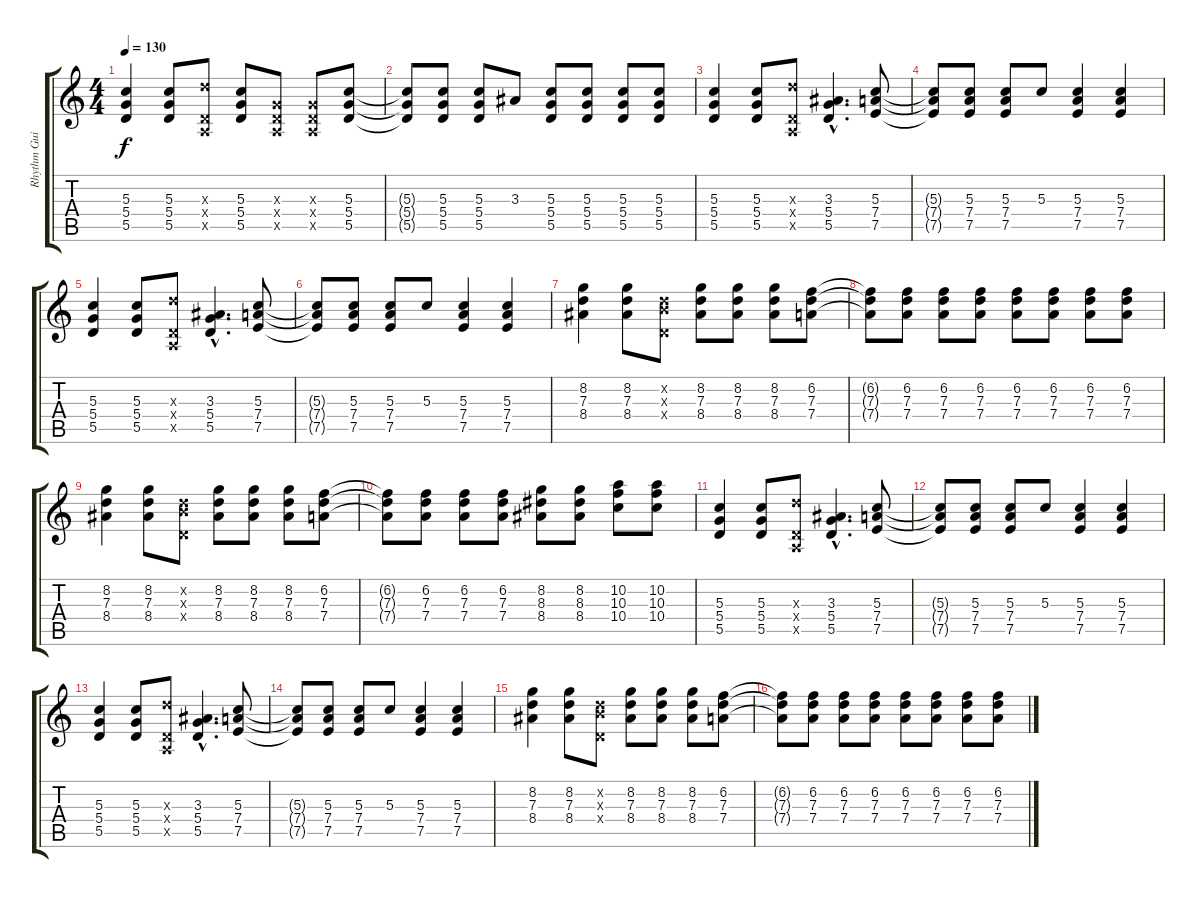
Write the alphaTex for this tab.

\track ("Rhythm Guitar" "Rhythm Gui") {instrument distortionguitar}
\staff {score tabs}
\tuning (E4 B3 G3 D3 A2 E2) {hide}
\ts (4 4)
\tempo 130
\clef g2
\ks c
(5.3 5.4 5.5).4{dy f} (5.3 5.4 5.5).8 (7.3{x} 0.4{x} 0.5{x}).8 (5.3 5.4 5.5).8 (0.3{x} 0.4{x} 0.5{x}).8 (0.3{x} 0.4{x} 0.5{x}).8 (5.3 5.4 5.5).8 |
(5.3{t} 5.4{t} 5.5{t}).8 (5.3 5.4 5.5).8 (5.3 5.4 5.5).8 3.3.8 (5.3 5.4 5.5).8 (5.3 5.4 5.5).8 (5.3 5.4 5.5).8 (5.3 5.4 5.5).8 |
(5.3 5.4 5.5).4 (5.3 5.4 5.5).8 (7.3{x} 0.4{x} 0.5{x}).8 (3.3{hac} 5.4{hac} 5.5{hac}).4{d} (5.3 7.4 7.5).8 |
(5.3{t} 7.4{t} 7.5{t}).8 (5.3 7.4 7.5).8 (5.3 7.4 7.5).8 5.3.8 (5.3 7.4 7.5).4 (5.3 7.4 7.5).4 |
(5.3 5.4 5.5).4 (5.3 5.4 5.5).8 (7.3{x} 0.4{x} 0.5{x}).8 (3.3{hac} 5.4{hac} 5.5{hac}).4{d} (5.3 7.4 7.5).8 |
(5.3{t} 7.4{t} 7.5{t}).8 (5.3 7.4 7.5).8 (5.3 7.4 7.5).8 5.3.8 (5.3 7.4 7.5).4 (5.3 7.4 7.5).4 |
(8.2 7.3 8.4).4 (8.2 7.3 8.4).8 (0.2{x} 7.3{x} 0.4{x}).8 (8.2 7.3 8.4).8 (8.2 7.3 8.4).8 (8.2 7.3 8.4).8 (6.2 7.3 7.4).8 |
(6.2{t} 7.3{t} 7.4{t}).8 (6.2 7.3 7.4).8 (6.2 7.3 7.4).8 (6.2 7.3 7.4).8 (6.2 7.3 7.4).8 (6.2 7.3 7.4).8 (6.2 7.3 7.4).8 (6.2 7.3 7.4).8 |
(8.2 7.3 8.4).4 (8.2 7.3 8.4).8 (0.2{x} 7.3{x} 0.4{x}).8 (8.2 7.3 8.4).8 (8.2 7.3 8.4).8 (8.2 7.3 8.4).8 (6.2 7.3 7.4).8 |
(6.2{t} 7.3{t} 7.4{t}).8 (6.2 7.3 7.4).8 (6.2 7.3 7.4).8 (6.2 7.3 7.4).8 (8.2 8.3 8.4).8 (8.2 8.3 8.4).8 (10.2 10.3 10.4).8 (10.2 10.3 10.4).8 |
(5.3 5.4 5.5).4 (5.3 5.4 5.5).8 (7.3{x} 0.4{x} 0.5{x}).8 (3.3{hac} 5.4{hac} 5.5{hac}).4{d} (5.3 7.4 7.5).8 |
(5.3{t} 7.4{t} 7.5{t}).8 (5.3 7.4 7.5).8 (5.3 7.4 7.5).8 5.3.8 (5.3 7.4 7.5).4 (5.3 7.4 7.5).4 |
(5.3 5.4 5.5).4 (5.3 5.4 5.5).8 (7.3{x} 0.4{x} 0.5{x}).8 (3.3{hac} 5.4{hac} 5.5{hac}).4{d} (5.3 7.4 7.5).8 |
(5.3{t} 7.4{t} 7.5{t}).8 (5.3 7.4 7.5).8 (5.3 7.4 7.5).8 5.3.8 (5.3 7.4 7.5).4 (5.3 7.4 7.5).4 |
(8.2 7.3 8.4).4 (8.2 7.3 8.4).8 (0.2{x} 7.3{x} 0.4{x}).8 (8.2 7.3 8.4).8 (8.2 7.3 8.4).8 (8.2 7.3 8.4).8 (6.2 7.3 7.4).8 |
(6.2{t} 7.3{t} 7.4{t}).8 (6.2 7.3 7.4).8 (6.2 7.3 7.4).8 (6.2 7.3 7.4).8 (6.2 7.3 7.4).8 (6.2 7.3 7.4).8 (6.2 7.3 7.4).8 (6.2 7.3 7.4).8
